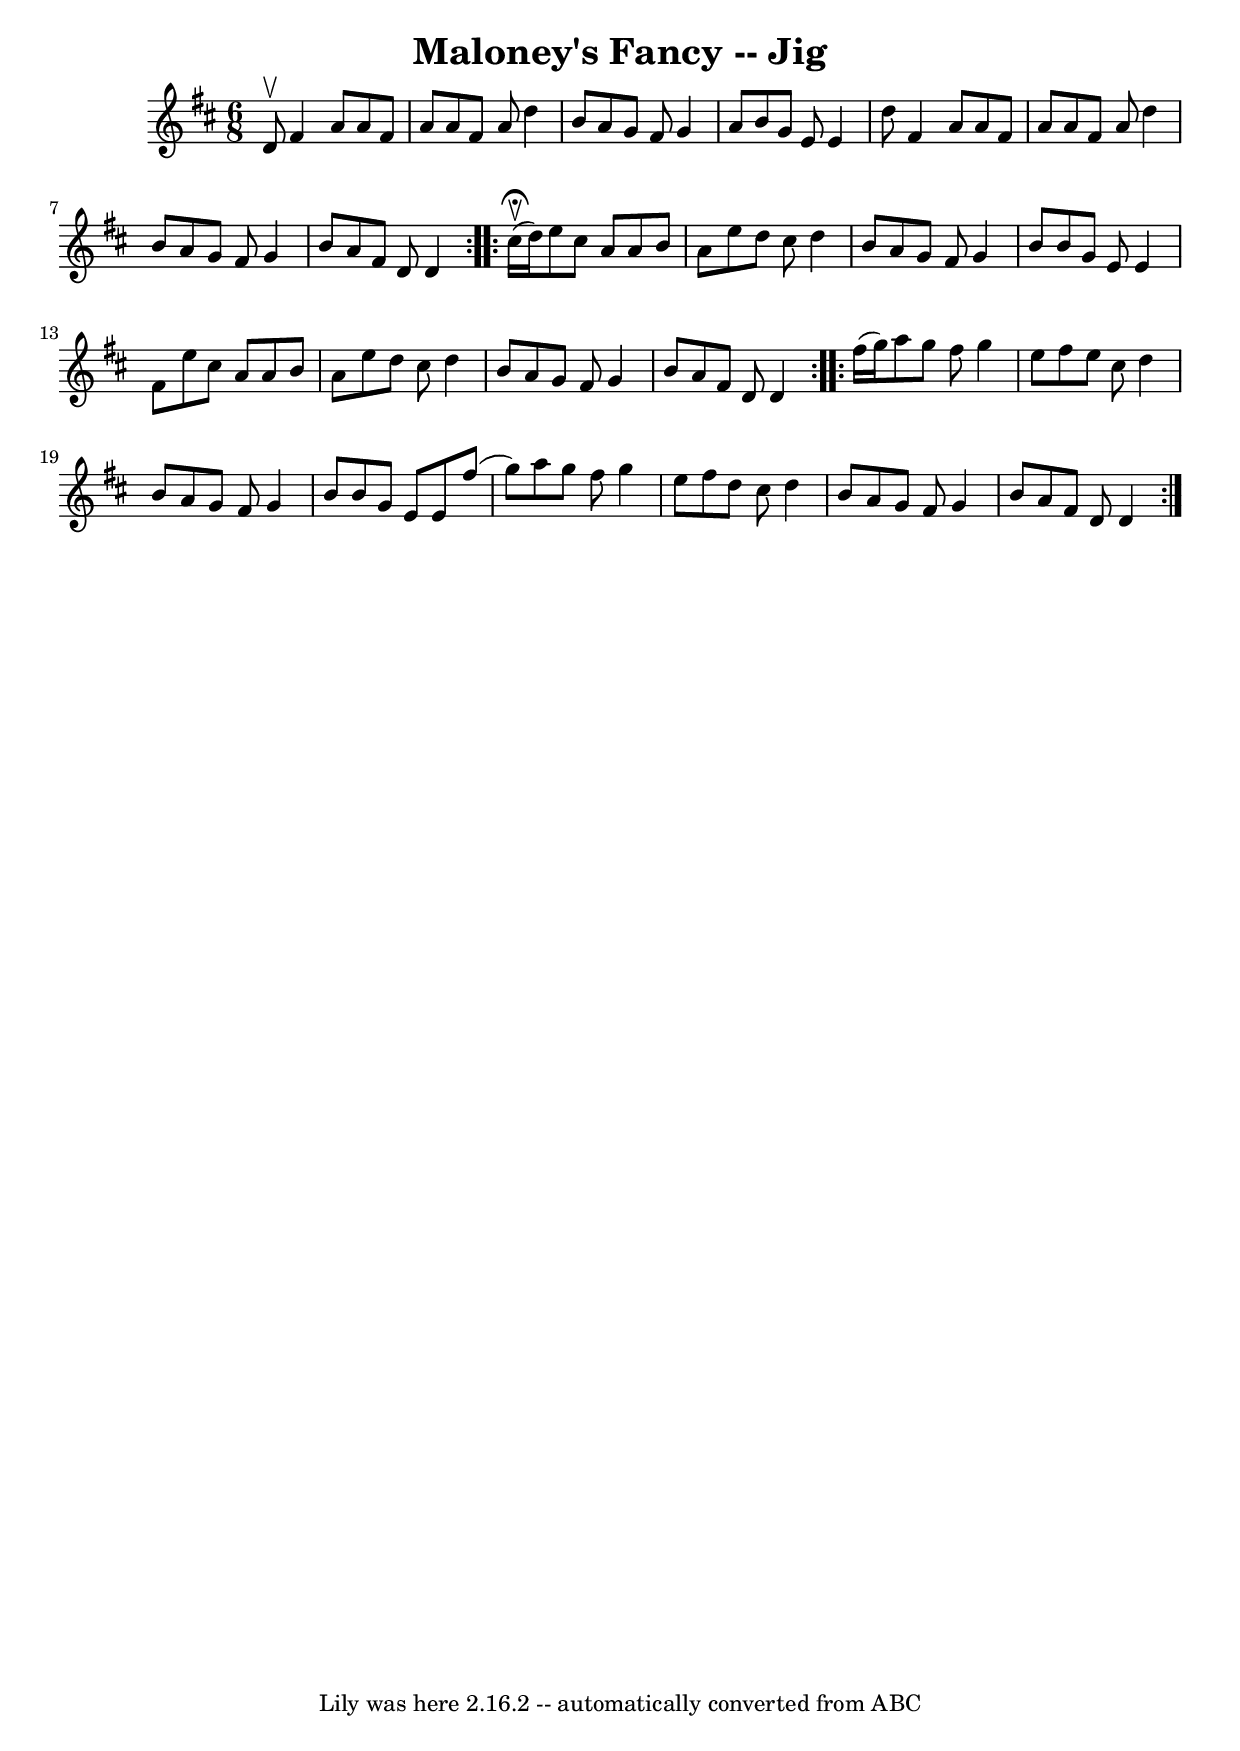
\version "2.7.40"
\include "Mammoth.ily"
\header {
	%% book = "Ryan's Mammoth Collection"
	crossRefNumber = "1"
	footnotes = "\\\\90 473"
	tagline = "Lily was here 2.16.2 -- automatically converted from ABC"
	title = "Maloney's Fancy -- Jig"
}
voicedefault =  {


\repeat volta 2 {
\time 6/8 
\key d \major d'8^\upbow |
 fis'4 a'8 a'8 fis'8 
 a'8    |
 a'8 fis'8 a'8 d''4 b'8    |
 a'8    
g'8 fis'8 g'4 a'8    |
 b'8 g'8 e'8 e'4 d''8    
|
 fis'4 a'8 a'8 fis'8 a'8    |
 a'8 fis'8    
a'8 d''4 b'8    |
 a'8 g'8 fis'8 g'4 b'8    |
  
 a'8 fis'8 d'8 d'4    }     \repeat volta 2 { cis''16 
^\fermata^\upbow(d''16) |
 e''8 cis''8 a'8 a'8 b'8  
 a'8    |
 e''8 d''8 cis''8 d''4 b'8    |
 a'8    
g'8 fis'8 g'4 b'8    |
 b'8 g'8 e'8 e'4 fis'8    
|
 e''8 cis''8 a'8 a'8 b'8 a'8    |
 e''8    
d''8 cis''8 d''4 b'8    |
 a'8 g'8 fis'8 g'4 b'8   
 |
 a'8 fis'8 d'8 d'4  }     \repeat volta 2 { fis''16 (
g''16) |
 a''8 g''8 fis''8 g''4 e''8    |
   
fis''8 e''8 cis''8 d''4 b'8    |
 a'8 g'8 fis'8    
g'4 b'8    |
 b'8 g'8 e'8 e'8 fis''8 (g''8)   
|
 a''8 g''8 fis''8 g''4 e''8    |
 fis''8    
d''8 cis''8 d''4 b'8    |
 a'8 g'8 fis'8 g'4 b'8   
 |
 a'8 fis'8 d'8 d'4      }   
}

\score{
    <<

	\context Staff="default"
	{
	    \voicedefault 
	}

    >>
	\layout {
	}
	\midi {}
}
